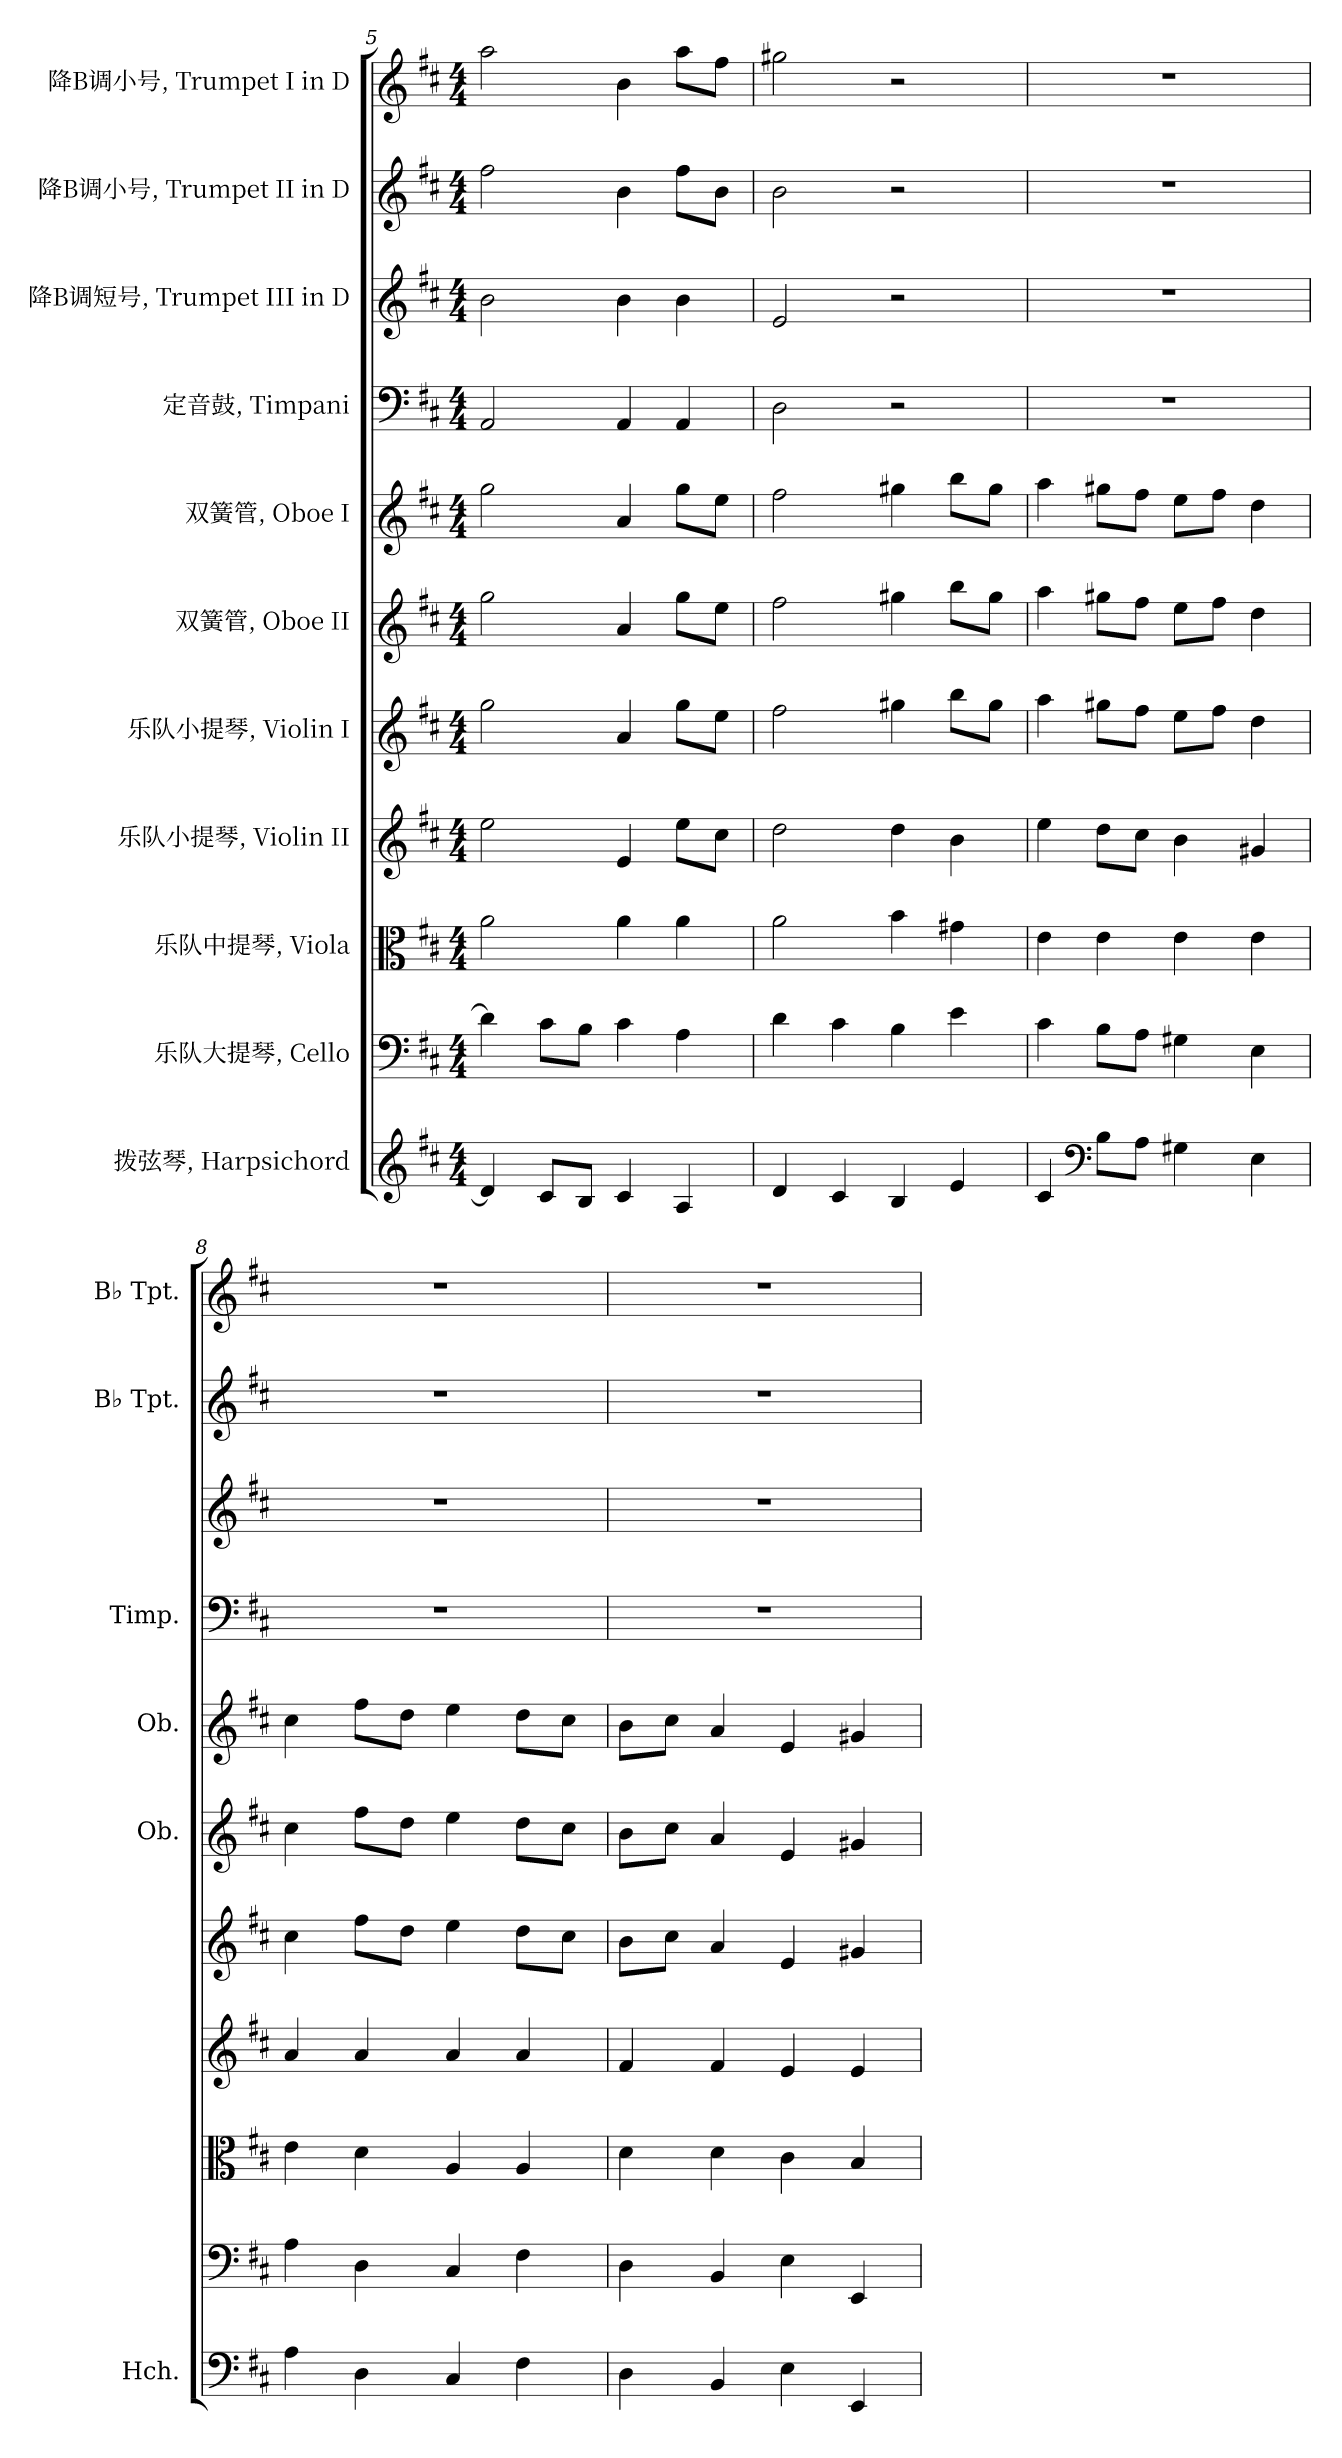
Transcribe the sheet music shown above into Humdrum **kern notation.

**kern	**kern	**kern	**kern	**kern	**kern	**kern	**kern	**kern	**kern	**kern
*part11	*part10	*part9	*part8	*part7	*part6	*part5	*part4	*part3	*part2	*part1
*staff11	*staff10	*staff9	*staff8	*staff7	*staff6	*staff5	*staff4	*staff3	*staff2	*staff1
*I"拨弦琴, Harpsichord	*I"乐队大提琴, Cello	*I"乐队中提琴, Viola	*I"乐队小提琴, Violin II	*I"乐队小提琴, Violin I	*I"双簧管, Oboe II	*I"双簧管, Oboe I	*I"定音鼓, Timpani	*I"降B调短号, Trumpet III in D	*I"降B调小号, Trumpet II in D	*I"降B调小号, Trumpet I in D
*I'Hch.	*	*	*	*	*I'Ob.	*I'Ob.	*I'Timp.	*	*I'B♭ Tpt.	*I'B♭ Tpt.
*clefG2	*clefF4	*clefC3	*clefG2	*clefG2	*clefG2	*clefG2	*clefF4	*clefG2	*clefG2	*clefG2
*	*	*	*	*	*	*	*	*ITrd1c2	*ITrd1c2	*ITrd1c2
*k[f#c#]	*k[f#c#]	*k[f#c#]	*k[f#c#]	*k[f#c#]	*k[f#c#]	*k[f#c#]	*k[f#c#]	*k[]	*k[]	*k[]
*M4/4	*M4/4	*M4/4	*M4/4	*M4/4	*M4/4	*M4/4	*M4/4	*M4/4	*M4/4	*M4/4
=5	=5	=5	=5	=5	=5	=5	=5	=5	=5	=5
4d/]	4d\]	2a\	2ee\	2gg\	2gg\	2gg\	2AA/	2a\	2ee\	2gg\
8c#/L	8c#\L	.	.	.	.	.	.	.	.	.
8B/J	8B\J	.	.	.	.	.	.	.	.	.
4c#/	4c#\	4a\	4e/	4a/	4a/	4a/	4AA/	4a\	4a\	4a\
4A/	4A\	4a\	8ee\L	8gg\L	8gg\L	8gg\L	4AA/	4a\	8ee\L	8gg\L
.	.	.	8cc#\J	8ee\J	8ee\J	8ee\J	.	.	8a\J	8ee\J
=6	=6	=6	=6	=6	=6	=6	=6	=6	=6	=6
4d/	4d\	2a\	2dd\	2ff#\	2ff#\	2ff#\	2D\	2d/	2a\	2ff#X\
4c#/	4c#\	.	.	.	.	.	.	.	.	.
4B/	4B\	4b\	4dd\	4gg#X\	4gg#X\	4gg#X\	2r	2r	2r	2r
4e/	4e\	4g#X\	4b\	8bb\L	8bb\L	8bb\L	.	.	.	.
.	.	.	.	8gg#\J	8gg#\J	8gg#\J	.	.	.	.
=7	=7	=7	=7	=7	=7	=7	=7	=7	=7	=7
4c#/	4c#\	4e\	4ee\	4aa\	4aa\	4aa\	1r	1r	1r	1r
*clefF4	*	*	*	*	*	*	*	*	*	*
8B\L	8B\L	4e\	8dd\L	8gg#X\L	8gg#X\L	8gg#X\L	.	.	.	.
8A\J	8A\J	.	8cc#\J	8ff#\J	8ff#\J	8ff#\J	.	.	.	.
4G#X\	4G#X\	4e\	4b\	8ee\L	8ee\L	8ee\L	.	.	.	.
.	.	.	.	8ff#\J	8ff#\J	8ff#\J	.	.	.	.
4E\	4E\	4e\	4g#X/	4dd\	4dd\	4dd\	.	.	.	.
!!LO:PB:g=z
=8	=8	=8	=8	=8	=8	=8	=8	=8	=8	=8
4A\	4A\	4e\	4a/	4cc#\	4cc#\	4cc#\	1r	1r	1r	1r
4D\	4D\	4d\	4a/	8ff#\L	8ff#\L	8ff#\L	.	.	.	.
.	.	.	.	8dd\J	8dd\J	8dd\J	.	.	.	.
4C#/	4C#/	4A/	4a/	4ee\	4ee\	4ee\	.	.	.	.
4F#\	4F#\	4A/	4a/	8dd\L	8dd\L	8dd\L	.	.	.	.
.	.	.	.	8cc#\J	8cc#\J	8cc#\J	.	.	.	.
=9	=9	=9	=9	=9	=9	=9	=9	=9	=9	=9
4D\	4D\	4d\	4f#/	8b\L	8b\L	8b\L	1r	1r	1r	1r
.	.	.	.	8cc#\J	8cc#\J	8cc#\J	.	.	.	.
4BB/	4BB/	4d\	4f#/	4a/	4a/	4a/	.	.	.	.
4E\	4E\	4c#\	4e/	4e/	4e/	4e/	.	.	.	.
4EE/	4EE/	4B/	4e/	4g#X/	4g#X/	4g#X/	.	.	.	.
=	=	=	=	=	=	=	=	=	=	=
*-	*-	*-	*-	*-	*-	*-	*-	*-	*-	*-
